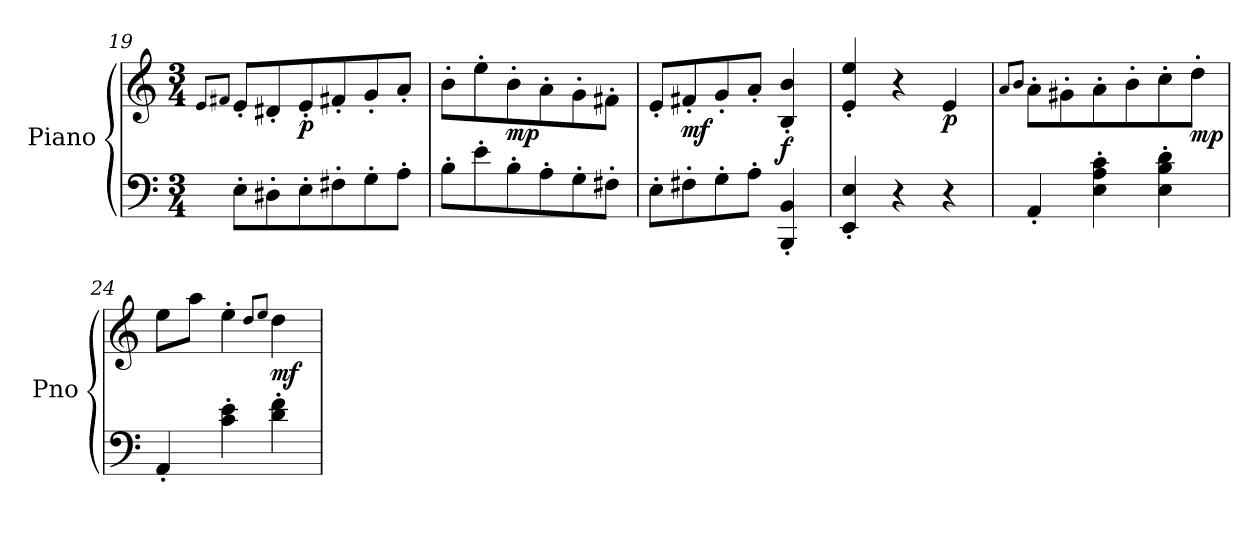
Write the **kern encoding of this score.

**kern	**kern	**dynam
*part1	*part1	*part1
*staff2	*staff1	*staff1/2
*I"Piano	*	*
*I'Pno	*	*
*clefF4	*clefG2	*
*k[]	*k[]	*
*M3/4	*M3/4	*
=19	=19	=19
.	8qe/L	.
.	8qf#X/J	.
8E'\L	8e'/L	.
8D#X'\	8d#X'/	.
!	!	!LO:DY:b
8E'\	8e'/	p
8F#X'\	8f#'/	.
8G'\	8g'/	.
8A'\J	8a'/J	.
=20	=20	=20
8B'\L	8b'\L	.
8e'\	8ee'\	.
!	!	!LO:DY:b
8B'\	8b'\	mp
8A'\	8a'\	.
8G'\	8g'\	.
8F#X'\J	8f#X'\J	.
=21	=21	=21
8E'\L	8e'/L	.
!	!	!LO:DY:b
8F#X'\	8f#X'/	mf
8G'\	8g'/	.
8A'\J	8a'/J	.
!	!	!LO:DY:a=2
4BBB/' 4BB/'	4B/' 4b/'	f
=22	=22	=22
4EE/' 4E/'	4e/' 4ee/'	.
4r	4r	.
!	!	!LO:DY:b
4r	4e/	p
!!LO:LB:g=z
=23	=23	=23
.	8qa/L	.
.	8qb/J	.
4AA'/	8a'\L	.
.	8g#X'\	.
4E\' 4A\' 4c\'	8a'\	.
.	8b'\	.
4E\' 4B\' 4d\'	8cc'\	.
!	!	!LO:DY:b
.	8dd'\J	mp
=24	=24	=24
4AA'/	8ee\L	.
.	8aa\J	.
4c\' 4e\'	4ee'\	.
.	8qdd/L	.
.	8qee/J	.
!	!	!LO:DY:b
4d\' 4f\'	4dd\	mf
=	=	=
*-	*-	*-
